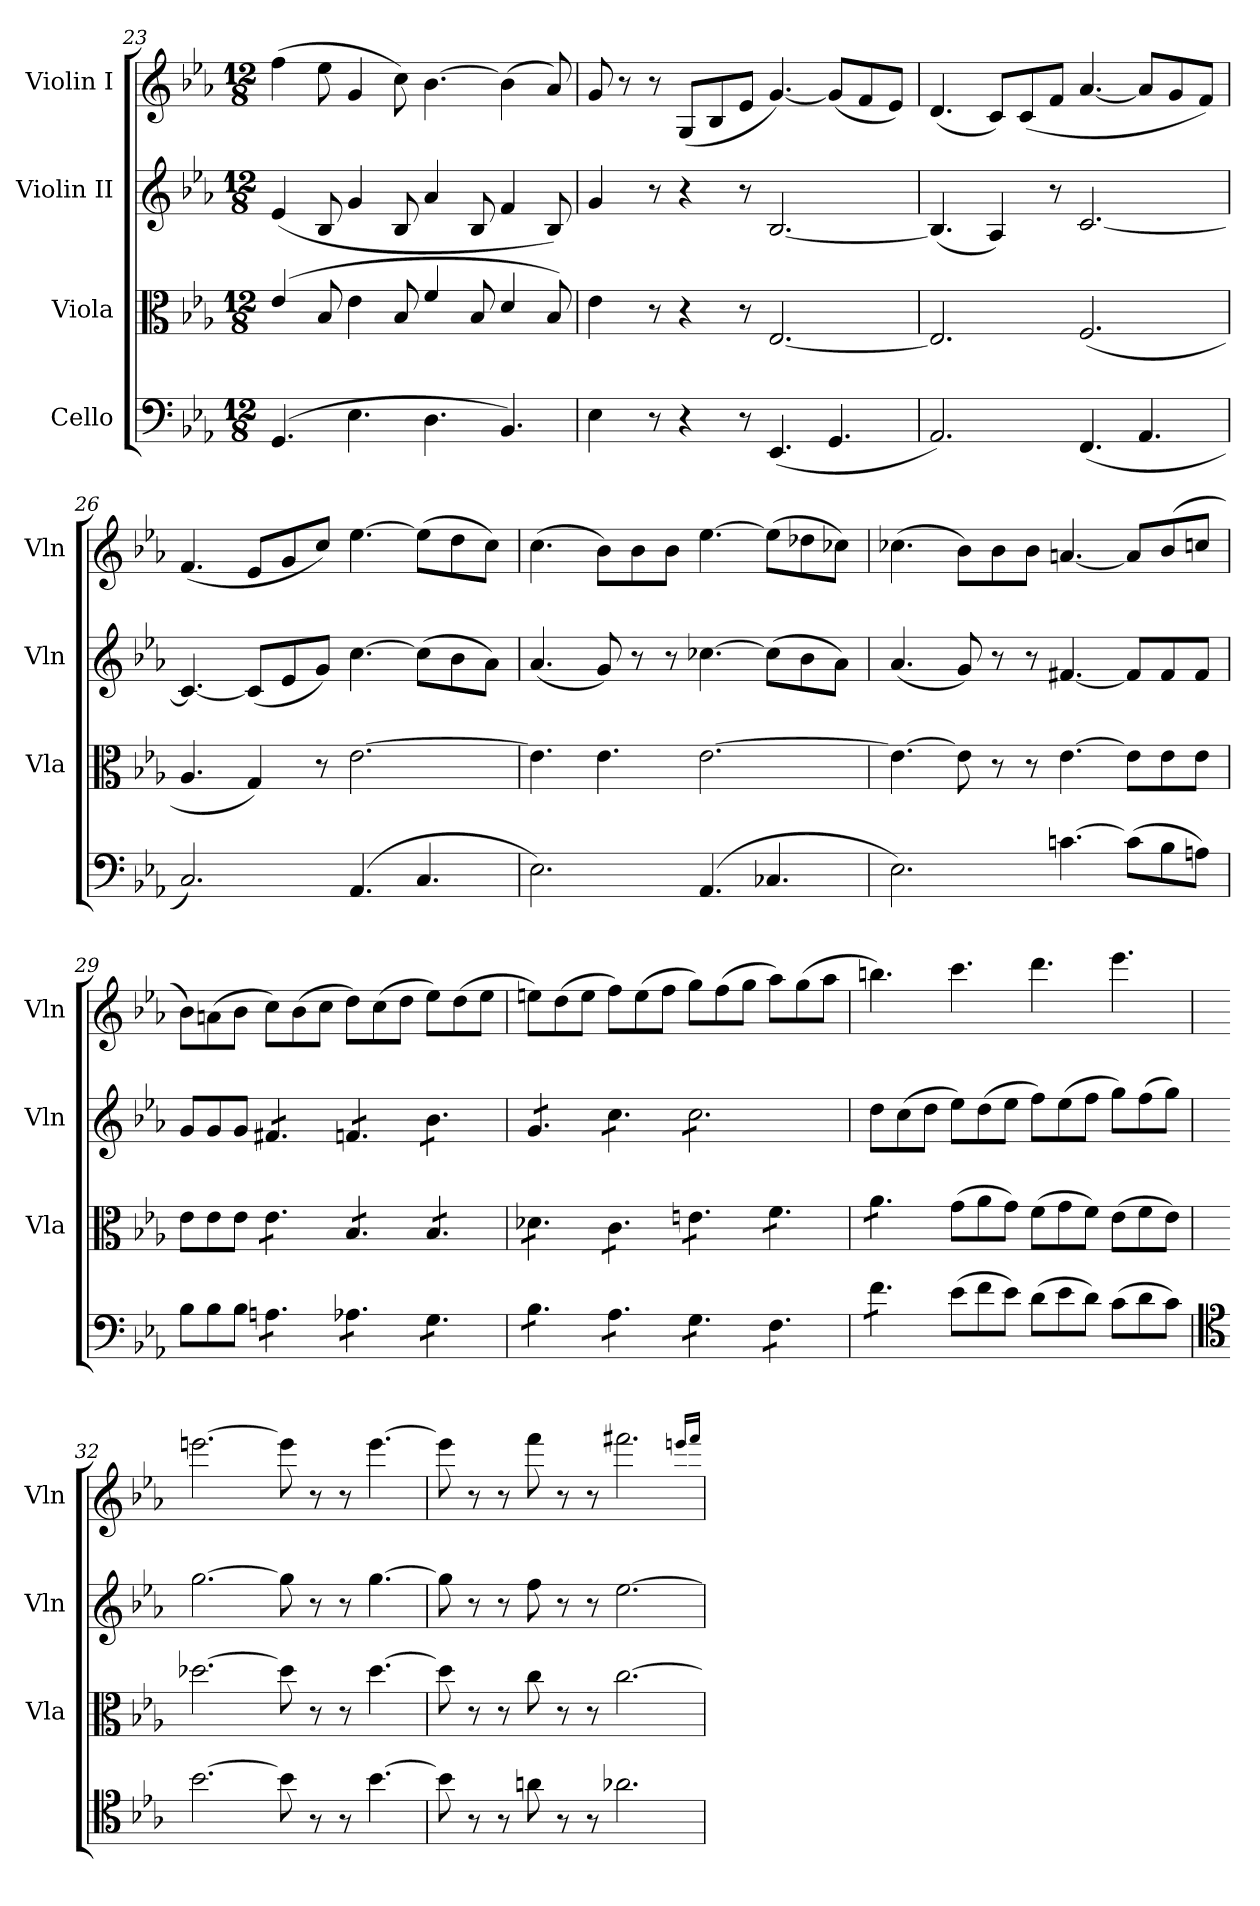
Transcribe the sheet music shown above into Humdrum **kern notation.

**kern	**kern	**kern	**kern
*part4	*part3	*part2	*part1
*staff4	*staff3	*staff2	*staff1
*I"Cello	*I"Viola	*I"Violin II	*I"Violin I
*	*I'Vla	*I'Vln	*I'Vln
*clefF4	*clefC3	*clefG2	*clefG2
*k[b-e-a-]	*k[b-e-a-]	*k[b-e-a-]	*k[b-e-a-]
*M12/8	*M12/8	*M12/8	*M12/8
=23	=23	=23	=23
(>4.GG/	(>4e-/	(<4e-/	(>4ff\
.	8B-/	8B-/	8ee-\
4.E-\	4e-\	4g/	4g/
.	8B-/	8B-/	8cc\)
4.D\	4f/	4a-/	[4.b-\
.	8B-/	8B-/	.
4.BB-/)	4d/	4f/	(>4b-\]
.	8B-/)	8B-/)	8a-/)
!!LO:LB:g=z
=24	=24	=24	=24
4E-\	4e-\	4g/	8g/
.	.	.	8r
8r	8r	8r	8r
4r	4r	4r	(<8G/L
.	.	.	8B-/
8r	8r	8r	8e-/J
(<4.EE-/	[2.E-/	[2.B-/	[4.g/)
4.GG/	.	.	(<8g/L]
.	.	.	8f/
.	.	.	8e-/J)
=25	=25	=25	=25
2.AA-/)	2.E-/]	(<4.B-/]	(<4.d/
.	.	4A-/)	8c/L)
.	.	.	(<8c/
.	.	8r	8f/J
(<4.FF/	(<2.F/	[2.c/	[4.a-/
4.AA-/	.	.	8a-/L]
.	.	.	8g/
.	.	.	8f/J)
=26	=26	=26	=26
2.C/)	4.A-/	4.c/_	(<4.f/
.	4G/)	(<8c/L]	8e-/L
.	.	8e-/	8g/
.	8r	8g/J)	8cc/J)
(<4.AA-/	[2.e-\	[4.cc\	[4.ee-\
4.C/	.	(>8cc\L]	(>8ee-\L]
.	.	8b-\	8dd\
.	.	8a-\J)	8cc\J)
=27	=27	=27	=27
2.E-\)	4.e-\]	(<4.a-/	(>4.cc\
.	4.e-\	8g/)	8b-\L)
.	.	8r	8b-\
.	.	8r	8b-\J
(<4.AA-/	[2.e-\	[4.cc-X\	[4.ee-\
4.C-X/	.	(>8cc-\L]	(>8ee-\L]
.	.	8b-\	8dd-X\
.	.	8a-\J)	8cc-X\J)
=28	=28	=28	=28
2.E-\)	4.e-\_	(<4.a-/	(>4.cc-X\
.	8e-\]	8g/)	8b-\L)
.	8r	8r	8b-\
.	8r	8r	8b-\J
[4.cn\	[4.e-\	[4.f#X/	[4.an/
(>8c\L]	8e-\L]	8f#/L]	8a/L]
8B-\	8e-\	8f#/	(>8b-/
8An\J)	8e-\J	8f#/J	8ccn/J
=29	=29	=29	=29
8B-\L	8e-\L	8g/L	8b-\L)
8B-\	8e-\	8g/	(>8an\
8B-\J	8e-\J	8g/J	8b-\J
*tremolo	*	*	*
*	*tremolo	*	*
*	*	*tremolo	*
8An\L	8e-\L	8f#X/L	8cc\L)
8An\	8e-\	8f#X/	(>8b-\
8An\J	8e-\J	8f#X/J	8cc\J
8A-X\L	8B-/L	8fn/L	8dd\L)
8A-X\	8B-/	8fn/	(>8cc\
8A-X\J	8B-/J	8fn/J	8dd\J
8G\L	8B-/L	8b-\L	8ee-\L)
8G\	8B-/	8b-\	(>8dd\
8G\J	8B-/J	8b-\J	8ee-\J
!!LO:PB:g=z
=30	=30	=30	=30
8B-\L	8d-X\L	8g/L	8een\L)
8B-\	8d-X\	8g/	(>8dd\
8B-\J	8d-X\J	8g/J	8ee\J
8A-\L	8c\L	8cc\L	8ff\L)
8A-\	8c\	8cc\	(>8ee\
8A-\J	8c\J	8cc\J	8ff\J
8G\L	8en\L	8cc\L	8gg\L)
8G\	8en\	8cc\	(>8ff\
8G\J	8en\J	8cc\	8gg\J
8F\L	8f\L	8cc\	8aa-\L)
8F\	8f\	8cc\	(>8gg\
8F\J	8f\J	8cc\J	8aa-\J
*	*	*Xtremolo	*
=31	=31	=31	=31
8f\L	8a-\L	8dd\L	4.bbn\)
8f\	8a-\	(>8cc\	.
8f\J	8a-\J	8dd\J	.
*	*Xtremolo	*	*
*Xtremolo	*	*	*
(>8e-\L	(>8g\L	8ee-\L)	4.ccc\
8f\	8a-\	(>8dd\	.
8e-\J)	8g\J)	8ee-\J	.
(>8d\L	(>8f\L	8ff\L)	4.ddd\
8e-\	8g\	(>8ee-\	.
8d\J)	8f\J)	8ff\J	.
(>8c\L	(>8e-\L	8gg\L)	4.eee-\
8d\	8f\	(>8ff\	.
8c\J)	8e-\J)	8gg\J)	.
=32	=32	=32	=32
*clefC4	*	*	*
[2.b-\	[2.dd-X\	[2.gg\	[2.eeen\
8b-\]	8dd-\]	8gg\]	8eee\]
8r	8r	8r	8r
8r	8r	8r	8r
[4.b-\	[4.dd-\	[4.gg\	[4.eee\
=33	=33	=33	=33
8b-\]	8dd-\]	8gg\]	8eee\]
8r	8r	8r	8r
8r	8r	8r	8r
8an\	8cc\	8ff\	8fff\
8r	8r	8r	8r
8r	8r	8r	8r
2.a-X\	[2.cc\	[2.ee-\	2.fff#X\
.	.	.	16qeeen/LL
.	.	.	16qfff#/JJ
=	=	=	=
*-	*-	*-	*-
